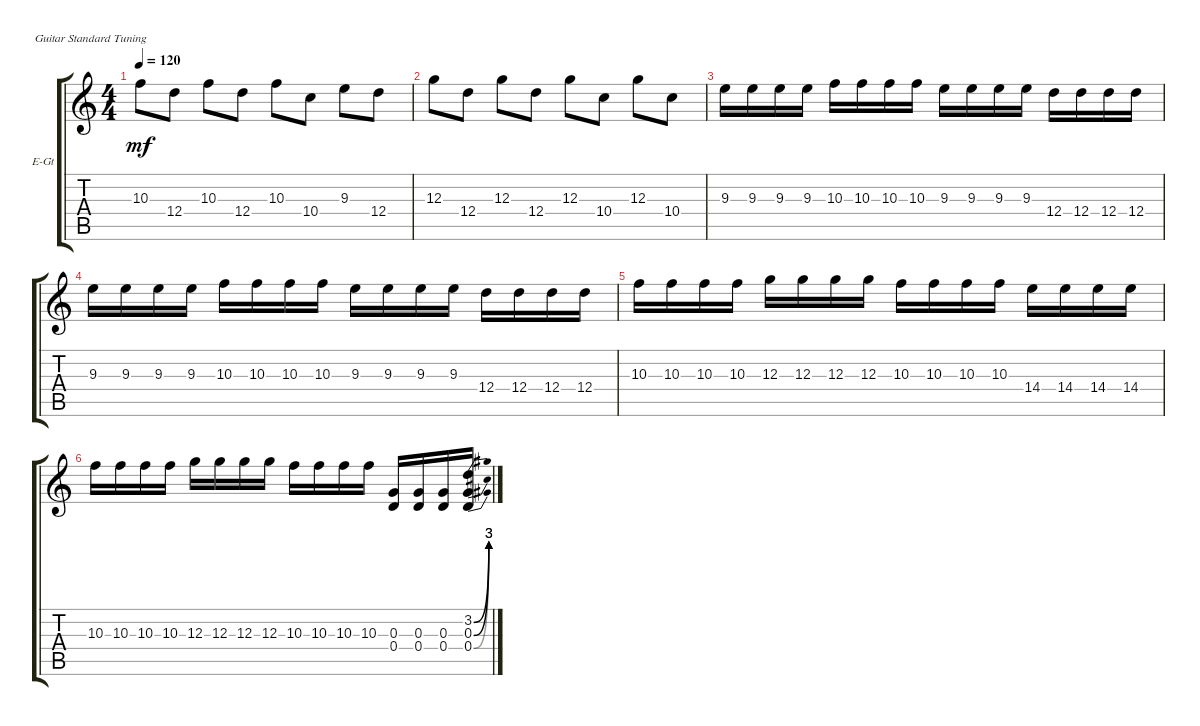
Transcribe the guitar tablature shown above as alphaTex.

\defaultSystemsLayout 4
\bracketExtendMode groupsimilarinstruments
\firstSystemTrackNameOrientation horizontal
\otherSystemsTrackNameOrientation horizontal
\track ("Electric Guitar 3 solo" "E-Gt") {instrument overdrivenguitar}
\staff {score tabs}
\tuning (E4 B3 G3 D3 A2 E2)
\ts (4 4)
\tempo 120
\clef g2
\ks c
10.3.8{dy mf} 12.4.8 10.3.8 12.4.8 10.3.8 10.4.8 9.3.8 12.4.8 |
12.3.8 12.4.8 12.3.8 12.4.8 12.3.8 10.4.8 12.3.8 10.4.8 |
9.3.16 9.3.16 9.3.16 9.3.16 10.3.16 10.3.16 10.3.16 10.3.16 9.3.16 9.3.16 9.3.16 9.3.16 12.4.16 12.4.16 12.4.16 12.4.16 |
9.3.16 9.3.16 9.3.16 9.3.16 10.3.16 10.3.16 10.3.16 10.3.16 9.3.16 9.3.16 9.3.16 9.3.16 12.4.16 12.4.16 12.4.16 12.4.16 |
10.3.16 10.3.16 10.3.16 10.3.16 12.3.16 12.3.16 12.3.16 12.3.16 10.3.16 10.3.16 10.3.16 10.3.16 14.4.16 14.4.16 14.4.16 14.4.16 |
10.3.16 10.3.16 10.3.16 10.3.16 12.3.16 12.3.16 12.3.16 12.3.16 10.3.16 10.3.16 10.3.16 10.3.16 (0.3 0.4).16 (0.3 0.4).16 (0.3 0.4).16 (3.2{be (bend 0 0 59.4 12)} 0.3{be (bend 0 0 59.4 12)} 0.4{be (bend 0 0 59.4 12)}).16
